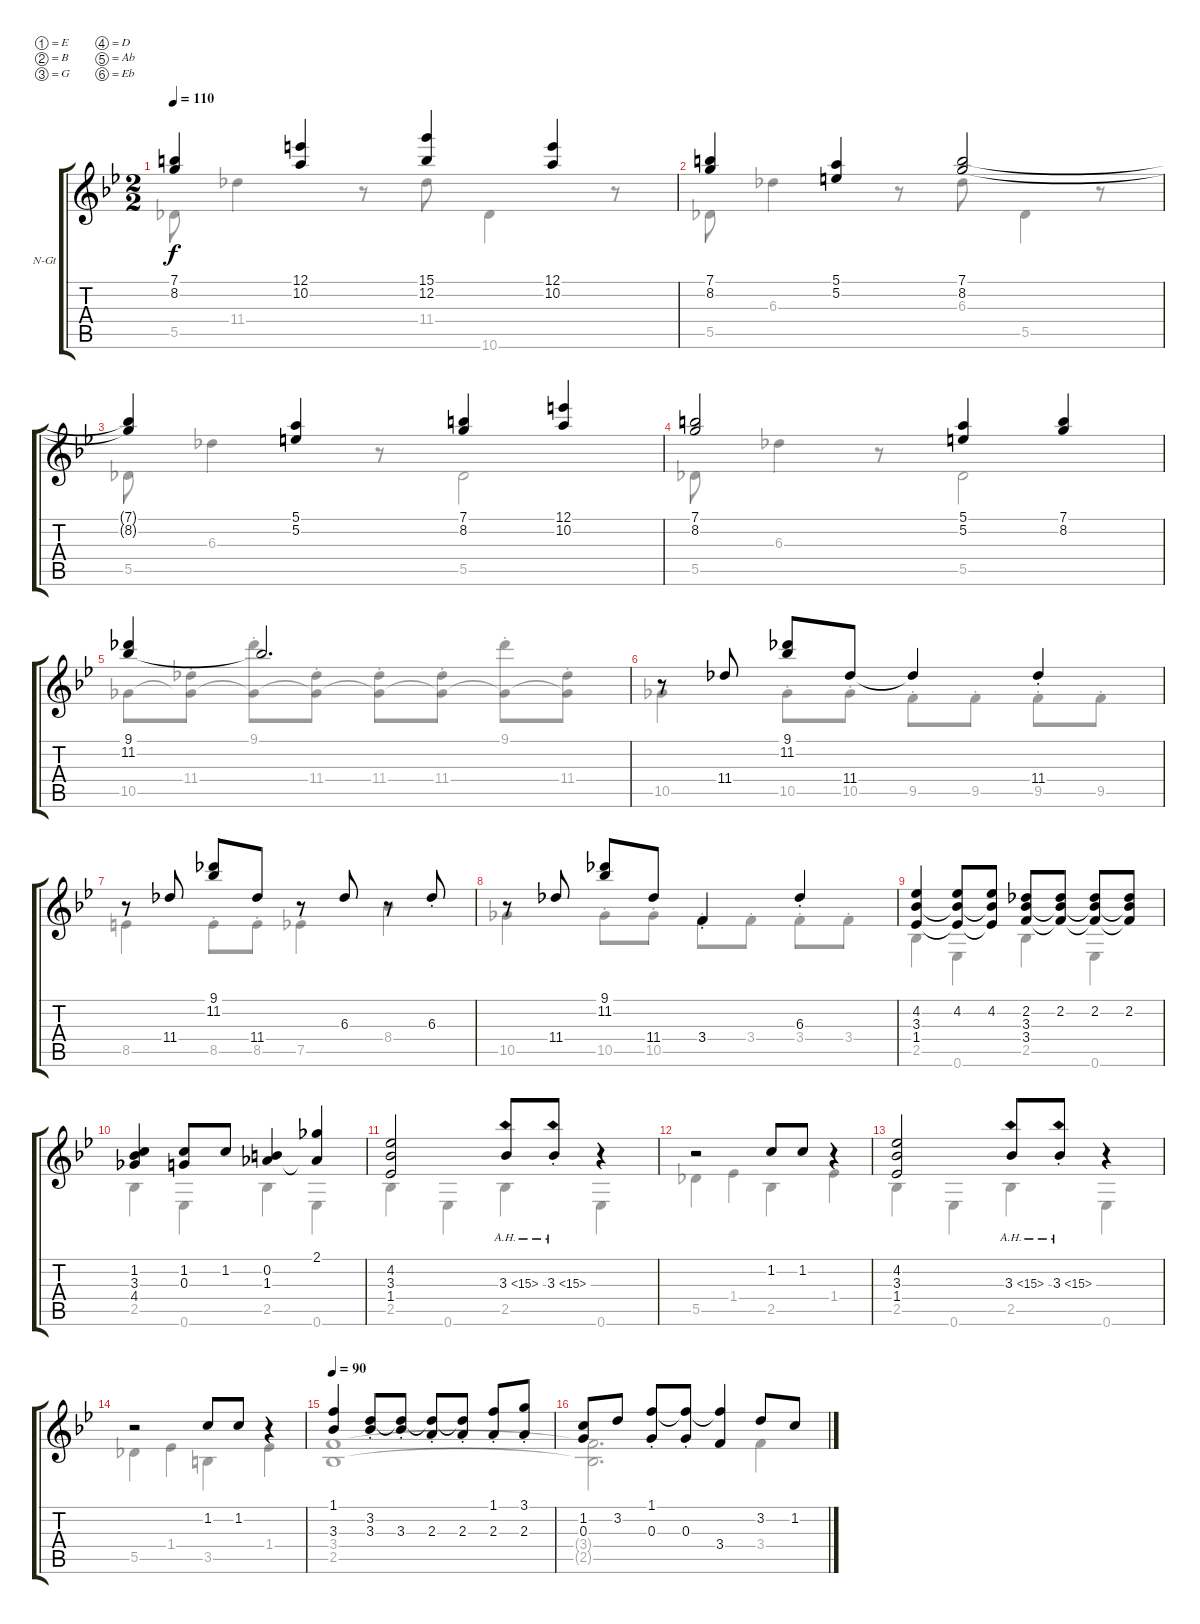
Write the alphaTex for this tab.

\bracketExtendMode groupsimilarinstruments
\firstSystemTrackNameOrientation horizontal
\otherSystemsTrackNameOrientation horizontal
\track ("Piste 1" "N-Gt") {instrument acousticguitarnylon}
\staff {score tabs}
\tuning (E4 B3 G3 D3 Ab2 Eb2)
\voice
\ts (2 2)
\tempo 110
\clef g2
\ks bb
(7.1 8.2).4{dy f} (12.1 10.2).4 (15.1 12.2).4 (12.1 10.2).4 |
(7.1 8.2).4 (5.1 5.2).4 (7.1 8.2).2 |
(7.1{t} 8.2{t}).4 (5.1 5.2).4 (7.1 8.2).4 (12.1 10.2).4 |
(7.1 8.2).2 (5.1 5.2).4 (7.1 8.2).4 |
(9.1 11.2).4 11.2{t}.2{d} |
r.8 11.4.8 (9.1 11.2).8 11.4.8 11.4{t}.4 11.4{st}.4 |
r.8 11.4.8 (9.1 11.2).8 11.4.8 r.8 6.3.8 r.8 6.3{st}.8 |
r.8 11.4.8 (9.1 11.2).8 11.4.8 3.4{st}.4 6.3{st}.4 |
(4.2 3.3 1.4).4 (4.2 3.3{t} 1.4{t}).8 (4.2 3.3{t} 1.4{t}).8 (2.2 3.3 3.4).8 (2.2 3.3{t} 3.4{t}).8 (2.2 3.3{t} 3.4{t}).8 (2.2 3.3{t} 3.4{t}).8 |
(1.2 3.3 4.4).4 (1.2 0.3).8 1.2.8 (0.2 1.3).4 (2.1 1.3{t}).4 |
(4.2 3.3 1.4).2 3.3{ah 12}.8 3.3{ah 12 st}.8 r.4 |
r.2 1.2.8 1.2.8 r.4 |
(4.2 3.3 1.4).2 3.3{ah 12}.8 3.3{ah 12 st}.8 r.4 |
r.2 1.2.8 1.2.8 r.4 |
\tempo 90
(1.1 3.3).4 (3.2 3.3{st}).8 (3.3{st} 3.2{t}).8 (2.3{st} 3.2{t}).8 (3.2{t} 2.3{st}).8 (1.1 2.3{st}).8 (3.1 2.3{st}).8 |
(1.2 0.3).8 3.2.8 (1.1 0.3{st}).8 (0.3{st} 1.1{t}).8 (1.1{t} 3.4).4 3.2.8 1.2.8
\voice
\clef g2
\ottava regular
\simile none
\ks bb
5.5.8{dy f} 11.4.4 r.8 11.4.8 10.6.4 r.8 |
5.5.8 6.3.4 r.8 6.3.8 5.5.4 r.8 |
5.5.8 6.3.4 r.8 5.5.2 |
5.5.8 6.3.4 r.8 5.5.2 |
10.5.8 (11.4{st} 10.5{t}).8 (9.1{st} 10.5{t}).8 (11.4{st} 10.5{t}).8 (11.4{st} 10.5{t}).8 (11.4{st} 10.5{t}).8 (9.1{st} 10.5{t}).8 (11.4{st} 10.5{t}).8 |
10.5.4 10.5{st}.8 10.5{st}.8 9.5{st}.8 9.5{st}.8 9.5{st}.8 9.5{st}.8 |
8.5.4 8.5{st}.8 8.5{st}.8 7.5{st}.4 8.4.4 |
10.5.4 10.5{st}.8 10.5{st}.8 3.4{st}.8 3.4{st}.8 3.4{st}.8 3.4{st}.8 |
2.5.4 0.6.4 2.5.4 0.6.4 |
2.5.4 0.6.4 2.5.4 0.6.4 |
2.5.4 0.6.4 2.5.4 0.6.4 |
5.5.4 1.4.4 2.5.4 1.4.4 |
2.5.4 0.6.4 2.5.4 0.6.4 |
5.5.4 1.4.4 3.5.4 1.4.4 |
(3.4 2.5).1 |
(3.4{t} 2.5{t}).2{d} 3.4.4
